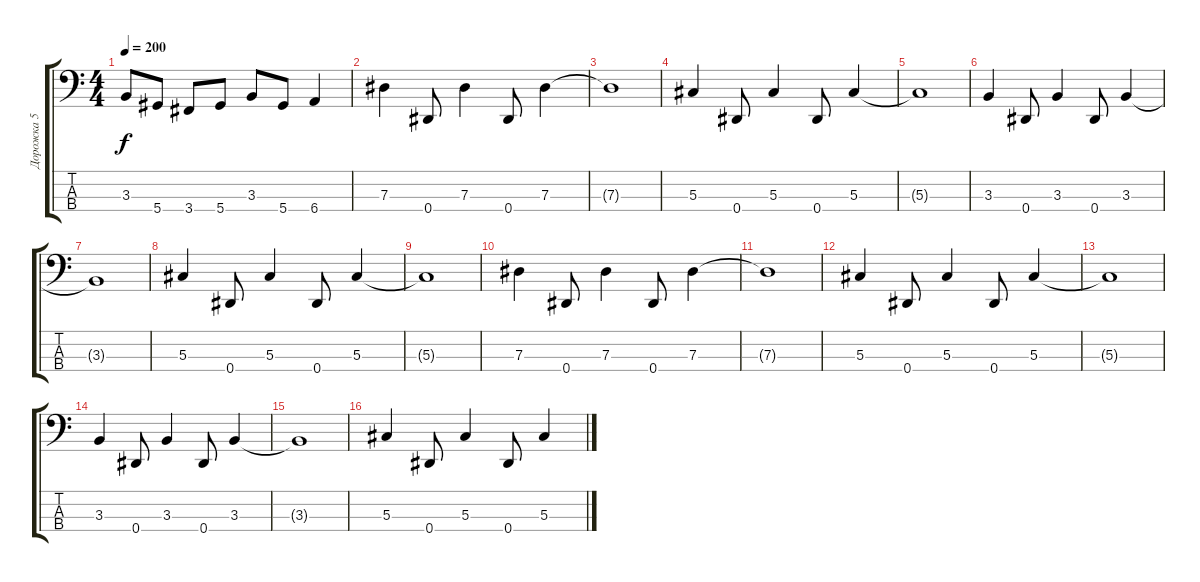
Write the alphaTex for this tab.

\track ("Дорожка 5" "Дорожка 5") {instrument electricbasspick}
\staff {score tabs}
\tuning (Gb2 Db2 Ab1 Eb1) {hide}
\ts (4 4)
\tempo 200
\clef f4
\ks c
3.3.8{dy f} 5.4.8 3.4.8 5.4.8 3.3.8 5.4.8 6.4.4 |
7.3.4 0.4.8 7.3.4 0.4.8 7.3.4 |
7.3{t}.1 |
5.3.4 0.4.8 5.3.4 0.4.8 5.3.4 |
5.3{t}.1 |
3.3.4 0.4.8 3.3.4 0.4.8 3.3.4 |
3.3{t}.1 |
5.3.4 0.4.8 5.3.4 0.4.8 5.3.4 |
5.3{t}.1 |
7.3.4 0.4.8 7.3.4 0.4.8 7.3.4 |
7.3{t}.1 |
5.3.4 0.4.8 5.3.4 0.4.8 5.3.4 |
5.3{t}.1 |
3.3.4 0.4.8 3.3.4 0.4.8 3.3.4 |
3.3{t}.1 |
5.3.4 0.4.8 5.3.4 0.4.8 5.3.4
